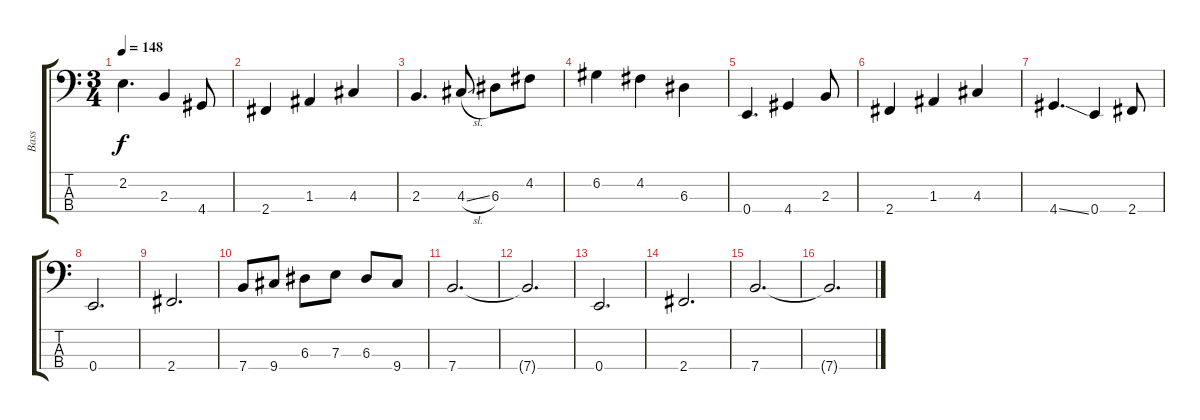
\track ("Bass" "Bass") {instrument fretlessbass}
\staff {score tabs}
\tuning (G2 D2 A1 E1) {hide}
\ts (3 4)
\tempo 148
\clef f4
\ks c
2.2.4{d dy f} 2.3.4 4.4.8 |
2.4.4 1.3.4 4.3.4 |
2.3.4{d} 4.3{sl}.8 6.3.8 4.2.8 |
6.2.4 4.2.4 6.3.4 |
0.4.4{d} 4.4.4 2.3.8 |
2.4.4 1.3.4 4.3.4 |
4.4{ss}.4{d} 0.4.4 2.4.8 |
0.4.2{d} |
2.4.2{d} |
7.4.8 9.4.8 6.3.8 7.3.8 6.3.8 9.4.8 |
7.4.2{d} |
7.4{t}.2{d} |
0.4.2{d} |
2.4.2{d} |
7.4.2{d} |
7.4{t}.2{d}
